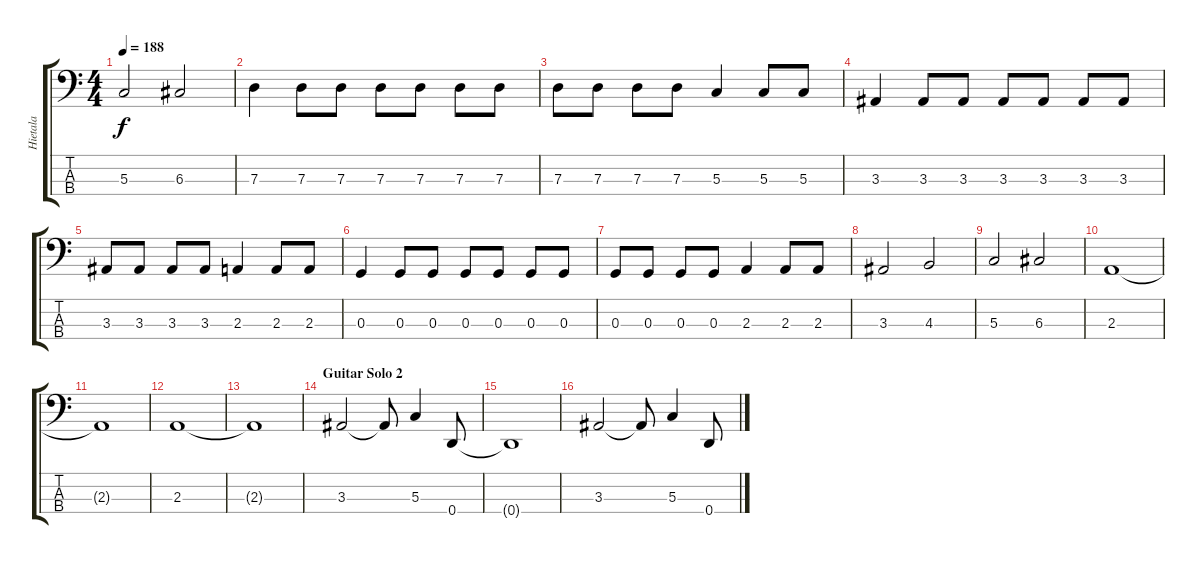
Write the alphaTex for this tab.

\track ("Hietala" "Hietala") {instrument electricbassfinger}
\staff {score tabs}
\tuning (F2 C2 G1 D1) {hide}
\ts (4 4)
\tempo 188
\clef f4
\ks c
5.3.2{dy f} 6.3.2 |
7.3.4 7.3.8 7.3.8 7.3.8 7.3.8 7.3.8 7.3.8 |
7.3.8 7.3.8 7.3.8 7.3.8 5.3.4 5.3.8 5.3.8 |
3.3.4 3.3.8 3.3.8 3.3.8 3.3.8 3.3.8 3.3.8 |
3.3.8 3.3.8 3.3.8 3.3.8 2.3.4 2.3.8 2.3.8 |
0.3.4 0.3.8 0.3.8 0.3.8 0.3.8 0.3.8 0.3.8 |
0.3.8 0.3.8 0.3.8 0.3.8 2.3.4 2.3.8 2.3.8 |
3.3.2 4.3.2 |
5.3.2 6.3.2 |
2.3.1 |
2.3{t}.1 |
2.3.1 |
2.3{t}.1 |
\section ("" "Guitar Solo 2")
3.3.2 3.3{t}.8 5.3.4 0.4.8 |
0.4{t}.1 |
3.3.2 3.3{t}.8 5.3.4 0.4.8
